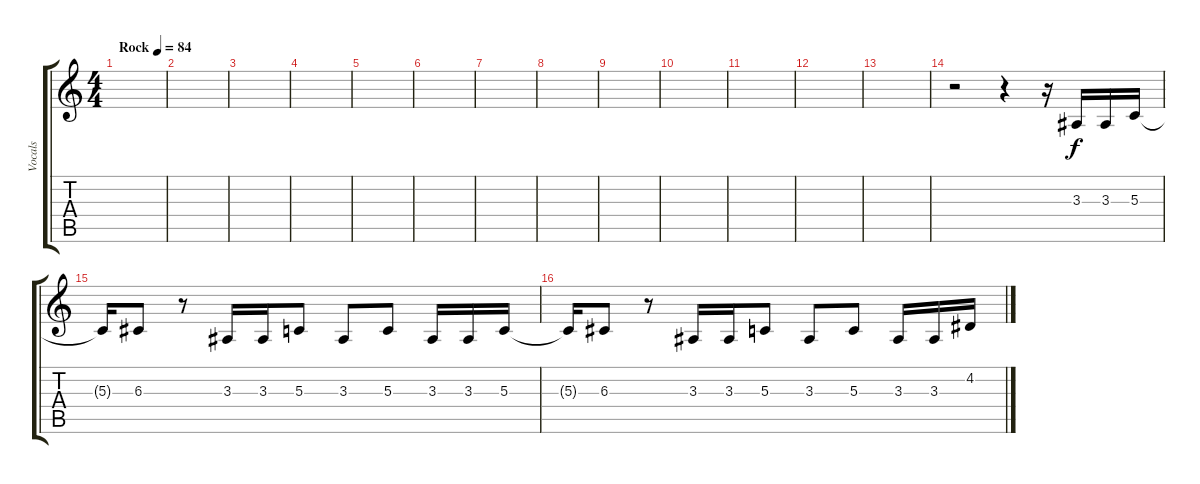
\track ("Vocals" "Vocals") {instrument sopranosax}
\staff {score tabs}
\tuning (E4 B3 G3 D3 A2 E2) {hide}
\ts (4 4)
\tempo (84 "Rock")
\clef g2
\ks c
|
|
|
|
|
|
|
|
|
|
|
|
|
r.2 r.4 r.16 3.3.16 3.3.16 5.3.16 |
5.3{t}.16 6.3.8 r.8 3.3.16 3.3.16 5.3.8 3.3.8 5.3.8 3.3.16 3.3.16 5.3.16 |
5.3{t}.16 6.3.8 r.8 3.3.16 3.3.16 5.3.8 3.3.8 5.3.8 3.3.16 3.3.16 4.2.16
